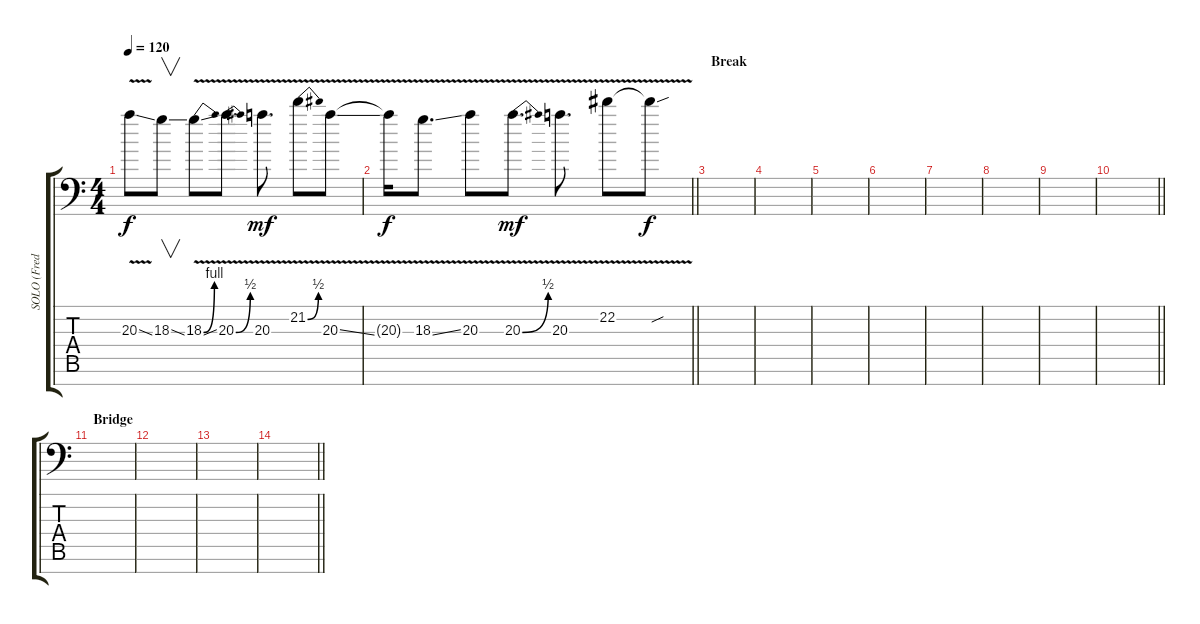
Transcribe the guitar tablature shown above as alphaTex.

\track ("SOLO (Fredrik Thordendal)" "SOLO (Fred") {instrument overdrivenguitar}
\staff {score tabs}
\tuning (Bb3 F3 Db3 Ab2 Eb2 Bb1 F1) {hide}
\ts (4 4)
\tempo 120
\clef f4
\ks c
20.3{v ss}.8{dy f} 18.3{ss}.8{v} 18.3{be (bend 0 0 60 4) v ss}.8 20.3{be (bend 0 0 60 2) v}.8{d} 20.3{v}.8{d dy mf} 21.2{be (bend 0 0 60 2) v}.8 20.3{v ss}.8 |
\barLineRight lightlight
20.3{t}.16{dy f} 18.3{v ss}.8{d} 20.3{v}.8 20.3{be (bend 0 0 60 2) v}.8{d dy mf} 20.3{v}.8{d} 22.2{v}.8 22.2{sou t}.8{dy f} |
\section ("" "Break")
|
|
|
|
|
|
|
\barLineRight lightlight
|
\section ("" "Bridge")
|
|
|
\barLineRight lightlight
